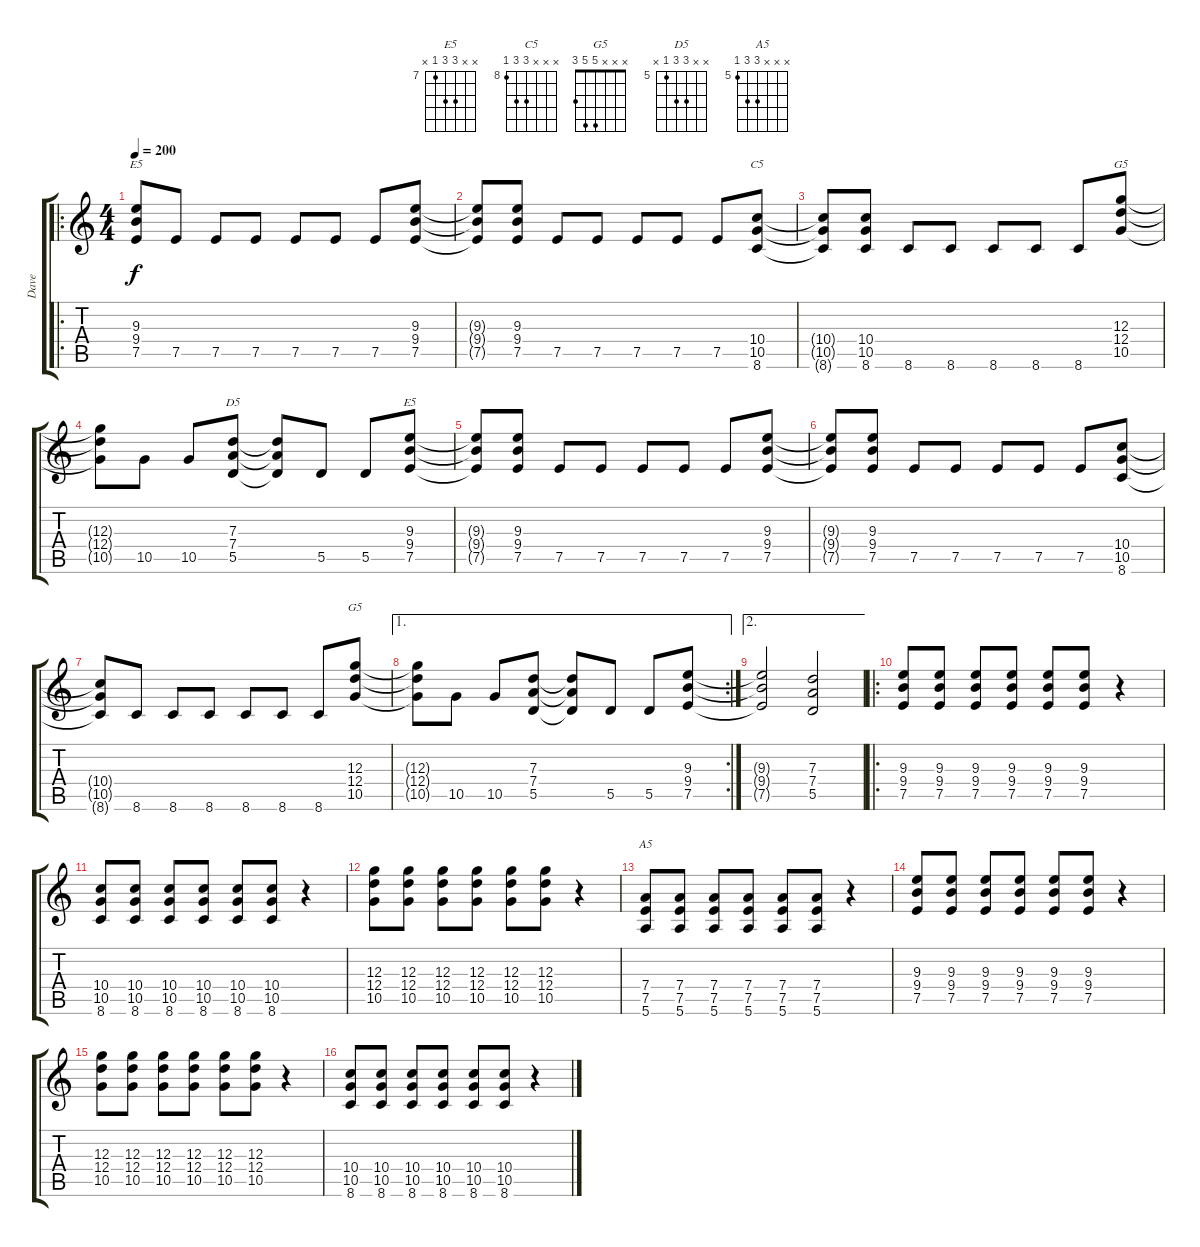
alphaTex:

\track ("Dave" "Dave") {instrument distortionguitar}
\staff {score tabs}
\tuning (E4 B3 G3 D3 A2 E2) {hide}
\chord ("E5" x x x 2 2 0)
\chord ("C5" x x x 10 10 8) {firstfret 8}
\chord ("G5" x x 12 12 10 x) {firstfret 10}
\chord ("D5" x x 7 7 5 x) {firstfret 5}
\chord ("E5" x x 9 9 7 x) {firstfret 7}
\chord ("G5" x x x 5 5 3)
\chord ("A5" x x x 7 7 5) {firstfret 5}
\ro
\ts (4 4)
\tempo 200
\clef g2
\ks c
(9.3 9.4 7.5).8{ch "E5" dy f} 7.5.8 7.5.8 7.5.8 7.5.8 7.5.8 7.5.8 (9.3 9.4 7.5).8 |
(9.3{t} 9.4{t} 7.5{t}).8 (9.3 9.4 7.5).8 7.5.8 7.5.8 7.5.8 7.5.8 7.5.8 (10.4 10.5 8.6).8{ch "C5"} |
(10.4{t} 10.5{t} 8.6{t}).8 (10.4 10.5 8.6).8 8.6.8 8.6.8 8.6.8 8.6.8 8.6.8 (12.3 12.4 10.5).8{ch "G5"} |
(12.3{t} 12.4{t} 10.5{t}).8 10.5.8 10.5.8 (7.3 7.4 5.5).8{ch "D5"} (7.3{t} 7.4{t} 5.5{t}).8 5.5.8 5.5.8 (9.3 9.4 7.5).8{ch "E5"} |
(9.3{t} 9.4{t} 7.5{t}).8 (9.3 9.4 7.5).8 7.5.8 7.5.8 7.5.8 7.5.8 7.5.8 (9.3 9.4 7.5).8 |
(9.3{t} 9.4{t} 7.5{t}).8 (9.3 9.4 7.5).8 7.5.8 7.5.8 7.5.8 7.5.8 7.5.8 (10.4 10.5 8.6).8 |
(10.4{t} 10.5{t} 8.6{t}).8 8.6.8 8.6.8 8.6.8 8.6.8 8.6.8 8.6.8 (12.3 12.4 10.5).8{ch "G5"} |
\ae 1
\rc 2
(12.3{t} 12.4{t} 10.5{t}).8 10.5.8 10.5.8 (7.3 7.4 5.5).8 (7.3{t} 7.4{t} 5.5{t}).8 5.5.8 5.5.8 (9.3 9.4 7.5).8 |
\ae 2
(9.3{t} 9.4{t} 7.5{t}).2 (7.3 7.4 5.5).2 |
\ro
(9.3 9.4 7.5).8 (9.3 9.4 7.5).8 (9.3 9.4 7.5).8 (9.3 9.4 7.5).8 (9.3 9.4 7.5).8 (9.3 9.4 7.5).8 r.4 |
(10.4 10.5 8.6).8 (10.4 10.5 8.6).8 (10.4 10.5 8.6).8 (10.4 10.5 8.6).8 (10.4 10.5 8.6).8 (10.4 10.5 8.6).8 r.4 |
(12.3 12.4 10.5).8 (12.3 12.4 10.5).8 (12.3 12.4 10.5).8 (12.3 12.4 10.5).8 (12.3 12.4 10.5).8 (12.3 12.4 10.5).8 r.4 |
(7.4 7.5 5.6).8{ch "A5"} (7.4 7.5 5.6).8 (7.4 7.5 5.6).8 (7.4 7.5 5.6).8 (7.4 7.5 5.6).8 (7.4 7.5 5.6).8 r.4 |
(9.3 9.4 7.5).8 (9.3 9.4 7.5).8 (9.3 9.4 7.5).8 (9.3 9.4 7.5).8 (9.3 9.4 7.5).8 (9.3 9.4 7.5).8 r.4 |
(12.3 12.4 10.5).8 (12.3 12.4 10.5).8 (12.3 12.4 10.5).8 (12.3 12.4 10.5).8 (12.3 12.4 10.5).8 (12.3 12.4 10.5).8 r.4 |
(10.4 10.5 8.6).8 (10.4 10.5 8.6).8 (10.4 10.5 8.6).8 (10.4 10.5 8.6).8 (10.4 10.5 8.6).8 (10.4 10.5 8.6).8 r.4
